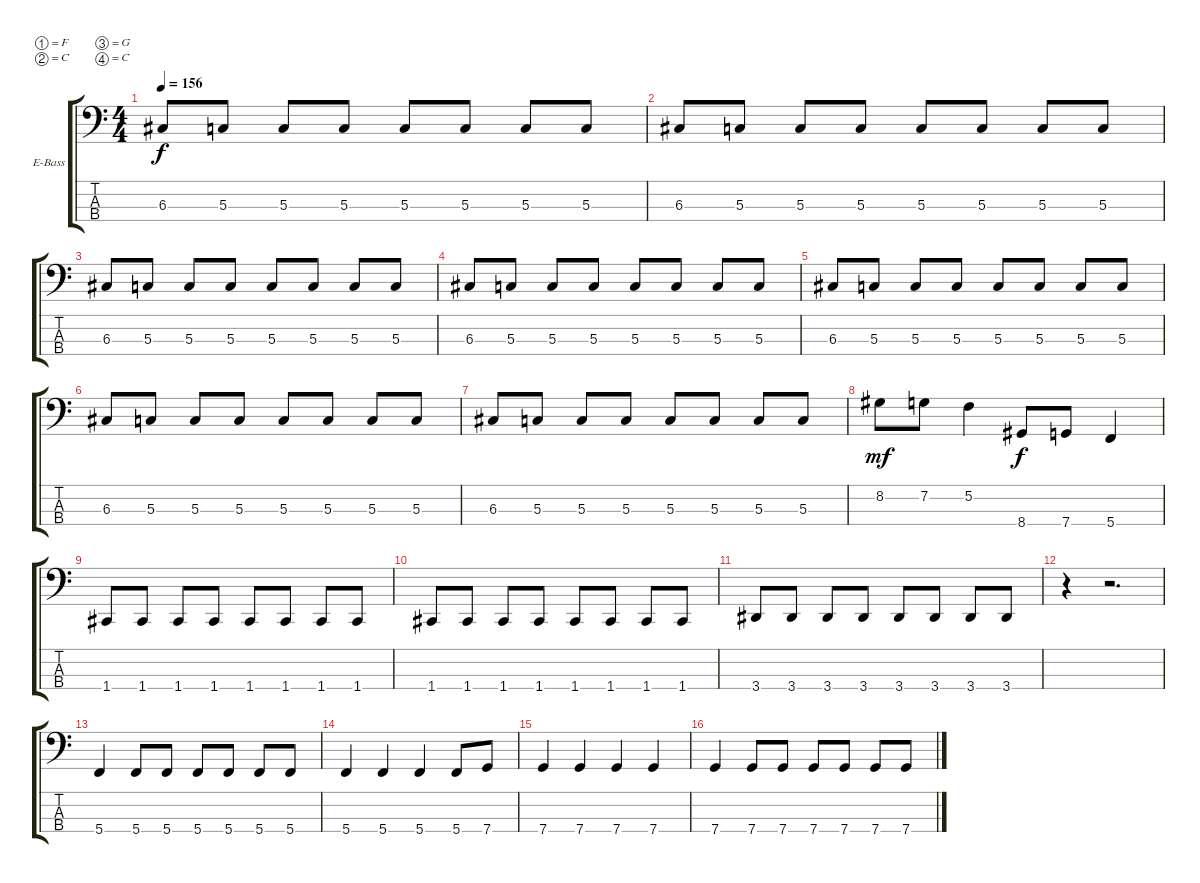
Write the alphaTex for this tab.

\bracketExtendMode groupsimilarinstruments
\firstSystemTrackNameOrientation horizontal
\otherSystemsTrackNameOrientation horizontal
\track ("Bass" "E-Bass") {instrument electricbasspick}
\staff {score tabs}
\tuning (F2 C2 G1 C1)
\ts (4 4)
\tempo 156
\clef f4
\ks c
6.3.8{dy f} 5.3.8 5.3.8 5.3.8 5.3.8 5.3.8 5.3.8 5.3.8 |
6.3.8 5.3.8 5.3.8 5.3.8 5.3.8 5.3.8 5.3.8 5.3.8 |
6.3.8 5.3.8 5.3.8 5.3.8 5.3.8 5.3.8 5.3.8 5.3.8 |
6.3.8 5.3.8 5.3.8 5.3.8 5.3.8 5.3.8 5.3.8 5.3.8 |
6.3.8 5.3.8 5.3.8 5.3.8 5.3.8 5.3.8 5.3.8 5.3.8 |
6.3.8 5.3.8 5.3.8 5.3.8 5.3.8 5.3.8 5.3.8 5.3.8 |
6.3.8 5.3.8 5.3.8 5.3.8 5.3.8 5.3.8 5.3.8 5.3.8 |
8.2.8{dy mf} 7.2.8 5.2.4 8.4.8{dy f} 7.4.8 5.4.4 |
1.4.8 1.4.8 1.4.8 1.4.8 1.4.8 1.4.8 1.4.8 1.4.8 |
1.4.8 1.4.8 1.4.8 1.4.8 1.4.8 1.4.8 1.4.8 1.4.8 |
3.4.8 3.4.8 3.4.8 3.4.8 3.4.8 3.4.8 3.4.8 3.4.8 |
r.4 r.2{d} |
5.4.4 5.4.8 5.4.8 5.4.8 5.4.8 5.4.8 5.4.8 |
5.4.4 5.4.4 5.4.4 5.4.8 7.4.8 |
7.4.4 7.4.4 7.4.4 7.4.4 |
7.4.4 7.4.8 7.4.8 7.4.8 7.4.8 7.4.8 7.4.8
